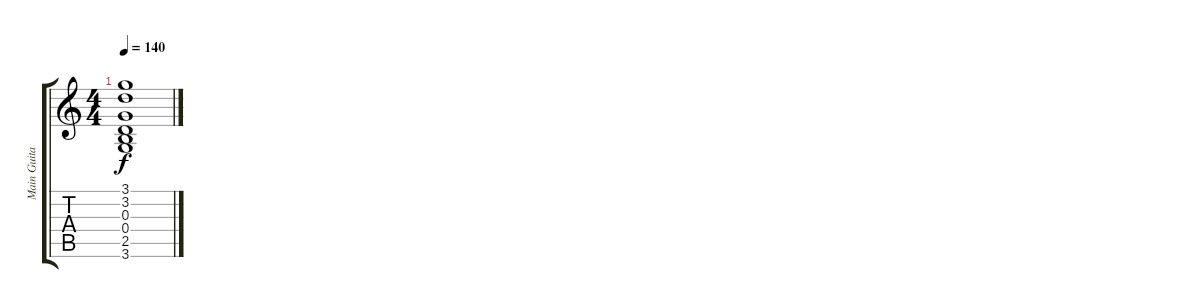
\track ("Main Guitar" "Main Guita") {instrument overdrivenguitar}
\staff {score tabs}
\tuning (E4 B3 G3 D3 A2 E2) {hide}
\ts (4 4)
\tempo 140
\clef g2
\ks c
(3.1{t} 3.2{t} 0.3{t} 0.4{t} 2.5{t} 3.6{t}).1{dy f}
